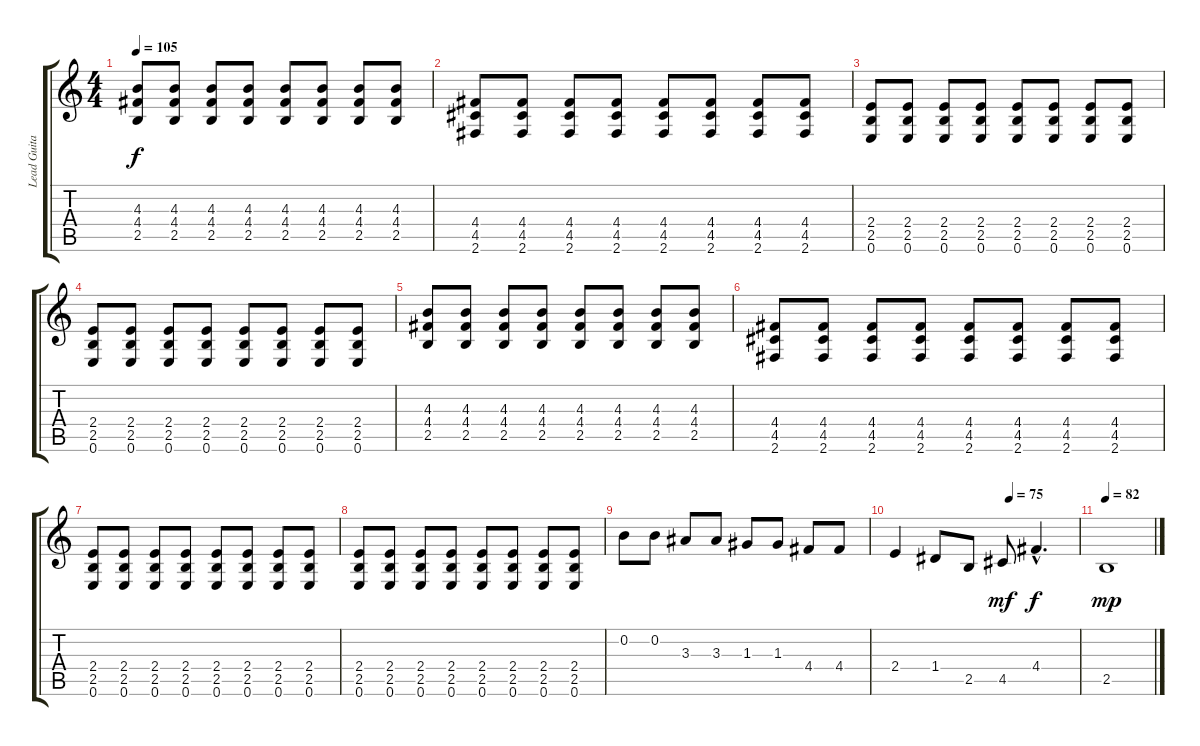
\track ("Lead Guitar" "Lead Guita") {instrument electricguitarclean}
\staff {score tabs}
\tuning (E4 B3 G3 D3 A2 E2) {hide}
\ts (4 4)
\tempo 105
\clef g2
\ks c
(4.3 4.4 2.5).8{dy f} (4.3 4.4 2.5).8 (4.3 4.4 2.5).8 (4.3 4.4 2.5).8 (4.3 4.4 2.5).8 (4.3 4.4 2.5).8 (4.3 4.4 2.5).8 (4.3 4.4 2.5).8 |
(4.4 4.5 2.6).8 (4.4 4.5 2.6).8 (4.4 4.5 2.6).8 (4.4 4.5 2.6).8 (4.4 4.5 2.6).8 (4.4 4.5 2.6).8 (4.4 4.5 2.6).8 (4.4 4.5 2.6).8 |
(2.4 2.5 0.6).8 (2.4 2.5 0.6).8 (2.4 2.5 0.6).8 (2.4 2.5 0.6).8 (2.4 2.5 0.6).8 (2.4 2.5 0.6).8 (2.4 2.5 0.6).8 (2.4 2.5 0.6).8 |
(2.4 2.5 0.6).8 (2.4 2.5 0.6).8 (2.4 2.5 0.6).8 (2.4 2.5 0.6).8 (2.4 2.5 0.6).8 (2.4 2.5 0.6).8 (2.4 2.5 0.6).8 (2.4 2.5 0.6).8 |
(4.3 4.4 2.5).8 (4.3 4.4 2.5).8 (4.3 4.4 2.5).8 (4.3 4.4 2.5).8 (4.3 4.4 2.5).8 (4.3 4.4 2.5).8 (4.3 4.4 2.5).8 (4.3 4.4 2.5).8 |
(4.4 4.5 2.6).8 (4.4 4.5 2.6).8 (4.4 4.5 2.6).8 (4.4 4.5 2.6).8 (4.4 4.5 2.6).8 (4.4 4.5 2.6).8 (4.4 4.5 2.6).8 (4.4 4.5 2.6).8 |
(2.4 2.5 0.6).8 (2.4 2.5 0.6).8 (2.4 2.5 0.6).8 (2.4 2.5 0.6).8 (2.4 2.5 0.6).8 (2.4 2.5 0.6).8 (2.4 2.5 0.6).8 (2.4 2.5 0.6).8 |
(2.4 2.5 0.6).8 (2.4 2.5 0.6).8 (2.4 2.5 0.6).8 (2.4 2.5 0.6).8 (2.4 2.5 0.6).8 (2.4 2.5 0.6).8 (2.4 2.5 0.6).8 (2.4 2.5 0.6).8 |
0.2.8{instrument electricguitarjazz} 0.2.8 3.3.8 3.3.8 1.3.8 1.3.8 4.4.8 4.4.8 |
\tempo (75 0.625)
2.4.4 1.4.8 2.5.8 4.5.8{dy mf} 4.4{hac}.4{d dy f} |
\tempo 82
2.5.1{dy mp}
